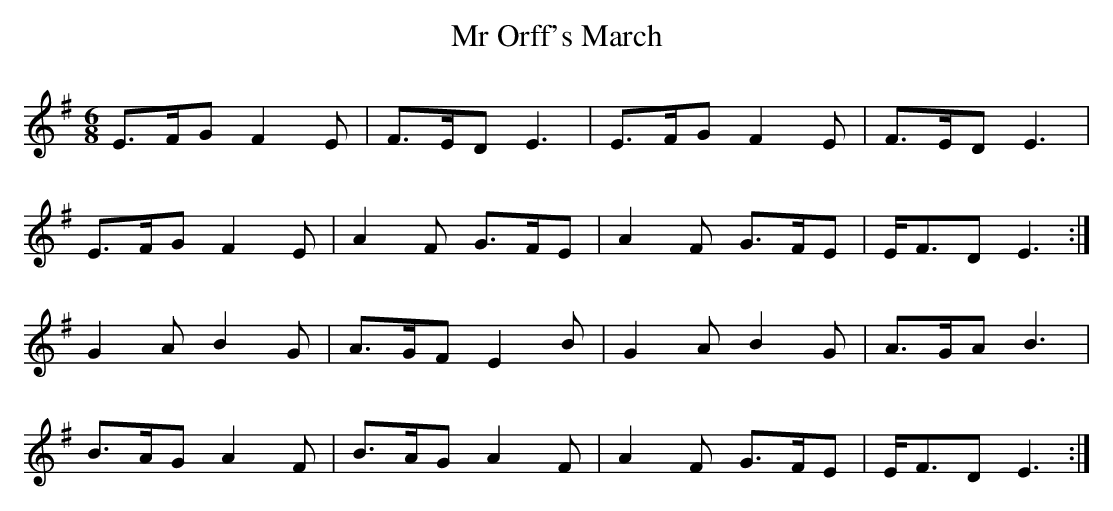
X:1
T:Mr Orff's March
M:6/8
L:1/8
K:E Minor
E>FG F2E|F>ED E3  |E>FG F2E |F>ED E3 |
E>FG F2E|A2F  G>FE|A2F  G>FE|E<FD E3:|
G2A  B2G|A>GF E2B |G2A  B2G |A>GA B3 |
B>AG A2F|B>AG A2F |A2F  G>FE|E<FD E3:|
